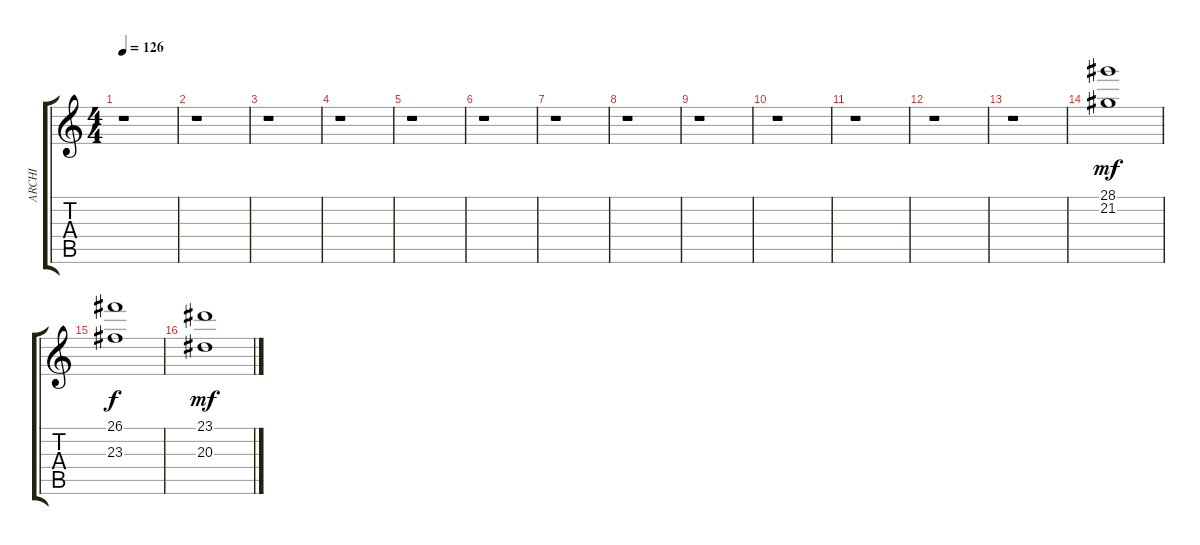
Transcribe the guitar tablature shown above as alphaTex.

\track ("ARCHI" "ARCHI") {instrument stringensemble2}
\staff {score tabs}
\tuning (E4 B3 G3 D3 A2 E2) {hide}
\ts (4 4)
\tempo 126
\clef g2
\ks c
r.1{dy mf} |
r.1 |
r.1 |
r.1 |
r.1 |
r.1 |
r.1 |
r.1 |
r.1 |
r.1 |
r.1 |
r.1 |
r.1 |
(28.1 21.2).1 |
(26.1 23.3).1{dy f} |
(23.1 20.3).1{dy mf}
